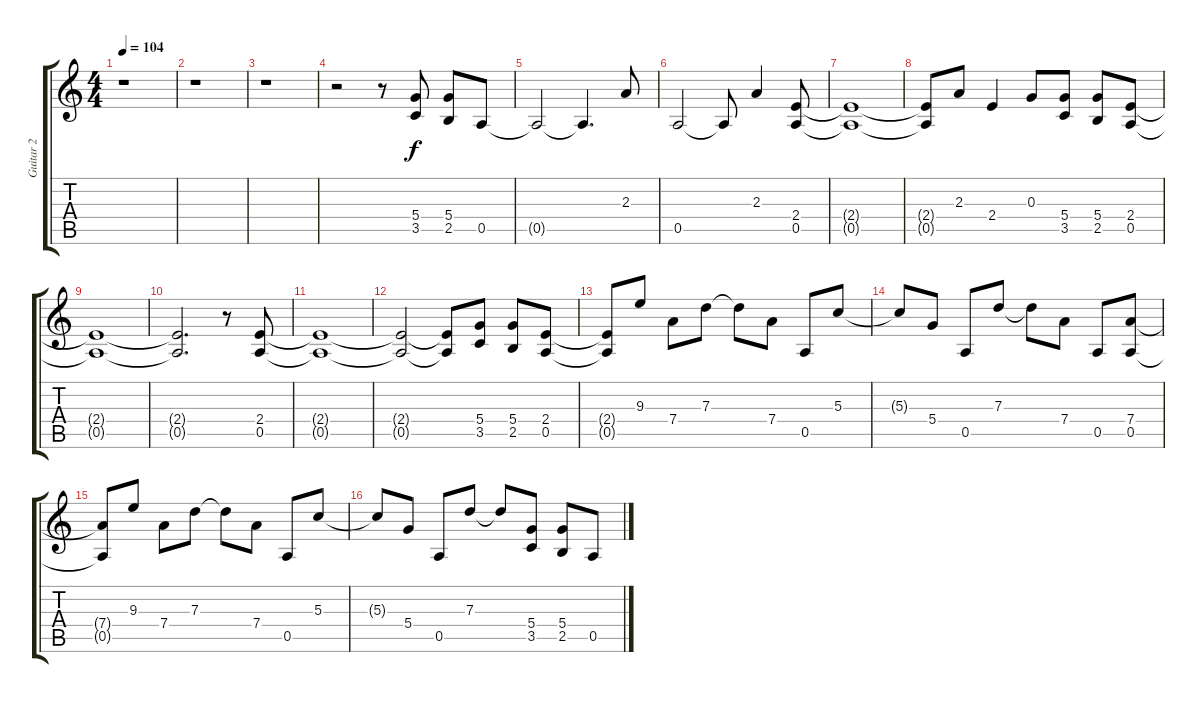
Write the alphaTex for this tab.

\track ("Guitar 2" "Guitar 2") {instrument electricguitarclean}
\staff {score tabs}
\tuning (E4 B3 G3 D3 A2 E2) {hide}
\ts (4 4)
\tempo 104
\tempo 96
\tempo 104
\clef g2
\ks c
r.1{dy f instrument electricguitarclean} |
r.1 |
r.1 |
r.2 r.8 (5.4 3.5).8 (5.4 2.5).8 0.5.8 |
0.5{t}.2 0.5{t}.4{d} 2.3.8 |
0.5.2 0.5{t}.8 2.3.4 (2.4 0.5).8 |
(2.4{t} 0.5{t}).1 |
(2.4{t} 0.5{t}).8 2.3.8 2.4.4 0.3.8 (5.4 3.5).8 (5.4 2.5).8 (2.4 0.5).8 |
(2.4{t} 0.5{t}).1 |
(2.4{t} 0.5{t}).2{d} r.8 (2.4 0.5).8 |
(2.4{t} 0.5{t}).1 |
(2.4{t} 0.5{t}).2 (2.4{t} 0.5{t}).8 (5.4 3.5).8 (5.4 2.5).8 (2.4 0.5).8 |
(2.4{t} 0.5{t}).8 9.3.8 7.4.8 7.3.8 7.3{t}.8 7.4.8 0.5.8 5.3.8 |
5.3{t}.8 5.4.8 0.5.8 7.3.8 7.3{t}.8 7.4.8 0.5.8 (7.4 0.5).8 |
(7.4{t} 0.5{t}).8 9.3.8 7.4.8 7.3.8 7.3{t}.8 7.4.8 0.5.8 5.3.8 |
5.3{t}.8 5.4.8 0.5.8 7.3.8 7.3{t}.8 (5.4 3.5).8 (5.4 2.5).8 0.5.8
